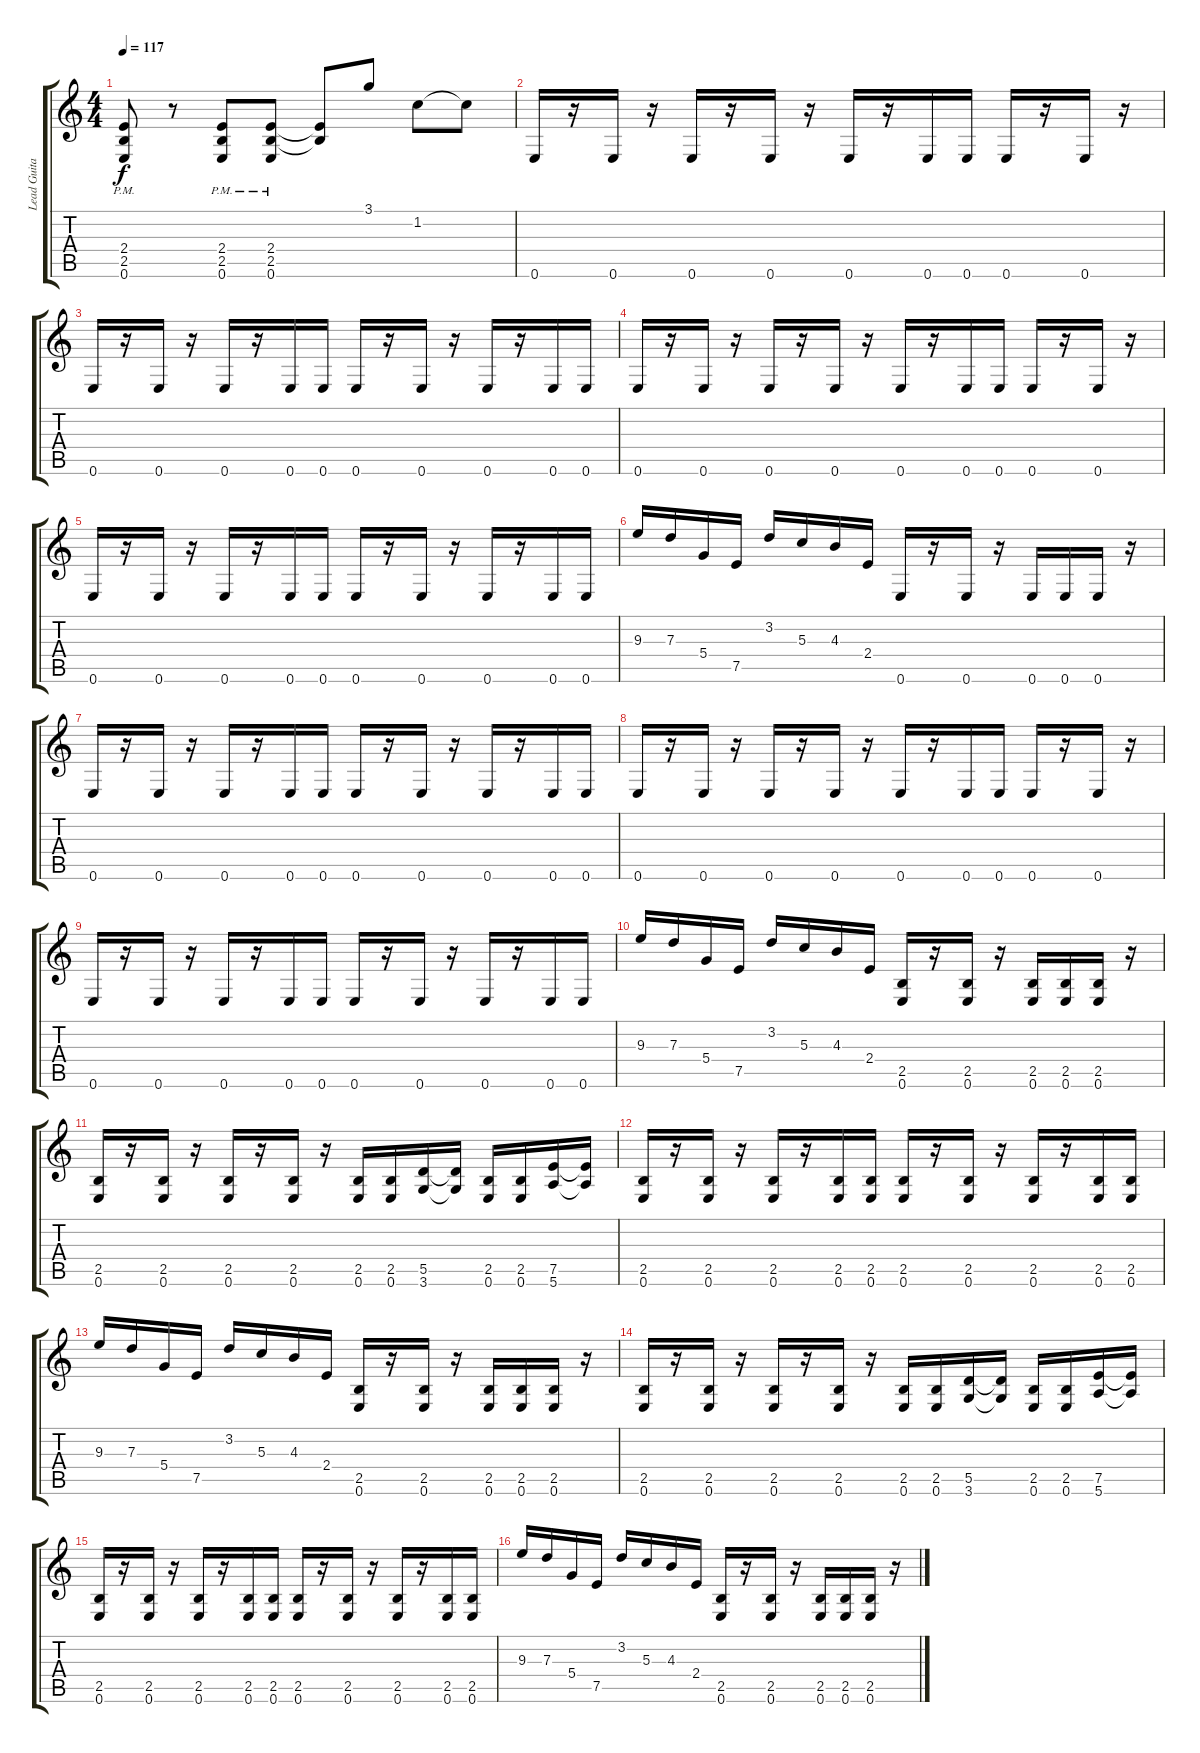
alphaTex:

\track ("Lead Guitar" "Lead Guita") {instrument distortionguitar}
\staff {score tabs}
\tuning (E4 B3 G3 D3 A2 E2) {hide}
\ts (4 4)
\tempo 117
\clef g2
\ks c
(2.4{pm} 2.5{pm} 0.6{pm}).8{dy f} r.8 (2.4{pm} 2.5{pm} 0.6{pm}).8 (2.4{pm} 2.5{pm} 0.6{pm}).8 (2.4{t} 2.5{t}).8 3.1.8 1.2.8 1.2{t}.8 |
0.6.16 r.16 0.6.16 r.16 0.6.16 r.16 0.6.16 r.16 0.6.16 r.16 0.6.16 0.6.16 0.6.16 r.16 0.6.16 r.16 |
0.6.16 r.16 0.6.16 r.16 0.6.16 r.16 0.6.16 0.6.16 0.6.16 r.16 0.6.16 r.16 0.6.16 r.16 0.6.16 0.6.16 |
0.6.16 r.16 0.6.16 r.16 0.6.16 r.16 0.6.16 r.16 0.6.16 r.16 0.6.16 0.6.16 0.6.16 r.16 0.6.16 r.16 |
0.6.16 r.16 0.6.16 r.16 0.6.16 r.16 0.6.16 0.6.16 0.6.16 r.16 0.6.16 r.16 0.6.16 r.16 0.6.16 0.6.16 |
9.3.16 7.3.16 5.4.16 7.5.16 3.2.16 5.3.16 4.3.16 2.4.16 0.6.16 r.16 0.6.16 r.16 0.6.16 0.6.16 0.6.16 r.16 |
0.6.16 r.16 0.6.16 r.16 0.6.16 r.16 0.6.16 0.6.16 0.6.16 r.16 0.6.16 r.16 0.6.16 r.16 0.6.16 0.6.16 |
0.6.16 r.16 0.6.16 r.16 0.6.16 r.16 0.6.16 r.16 0.6.16 r.16 0.6.16 0.6.16 0.6.16 r.16 0.6.16 r.16 |
0.6.16 r.16 0.6.16 r.16 0.6.16 r.16 0.6.16 0.6.16 0.6.16 r.16 0.6.16 r.16 0.6.16 r.16 0.6.16 0.6.16 |
9.3.16 7.3.16 5.4.16 7.5.16 3.2.16 5.3.16 4.3.16 2.4.16 (2.5 0.6).16 r.16 (2.5 0.6).16 r.16 (2.5 0.6).16 (2.5 0.6).16 (2.5 0.6).16 r.16 |
(2.5 0.6).16 r.16 (2.5 0.6).16 r.16 (2.5 0.6).16 r.16 (2.5 0.6).16 r.16 (2.5 0.6).16 (2.5 0.6).16 (5.5 3.6).16 (5.5{t} 3.6{t}).16 (2.5 0.6).16 (2.5 0.6).16 (7.5 5.6).16 (7.5{t} 5.6{t}).16 |
(2.5 0.6).16 r.16 (2.5 0.6).16 r.16 (2.5 0.6).16 r.16 (2.5 0.6).16 (2.5 0.6).16 (2.5 0.6).16 r.16 (2.5 0.6).16 r.16 (2.5 0.6).16 r.16 (2.5 0.6).16 (2.5 0.6).16 |
9.3.16 7.3.16 5.4.16 7.5.16 3.2.16 5.3.16 4.3.16 2.4.16 (2.5 0.6).16 r.16 (2.5 0.6).16 r.16 (2.5 0.6).16 (2.5 0.6).16 (2.5 0.6).16 r.16 |
(2.5 0.6).16 r.16 (2.5 0.6).16 r.16 (2.5 0.6).16 r.16 (2.5 0.6).16 r.16 (2.5 0.6).16 (2.5 0.6).16 (5.5 3.6).16 (5.5{t} 3.6{t}).16 (2.5 0.6).16 (2.5 0.6).16 (7.5 5.6).16 (7.5{t} 5.6{t}).16 |
(2.5 0.6).16 r.16 (2.5 0.6).16 r.16 (2.5 0.6).16 r.16 (2.5 0.6).16 (2.5 0.6).16 (2.5 0.6).16 r.16 (2.5 0.6).16 r.16 (2.5 0.6).16 r.16 (2.5 0.6).16 (2.5 0.6).16 |
9.3.16 7.3.16 5.4.16 7.5.16 3.2.16 5.3.16 4.3.16 2.4.16 (2.5 0.6).16 r.16 (2.5 0.6).16 r.16 (2.5 0.6).16 (2.5 0.6).16 (2.5 0.6).16 r.16
